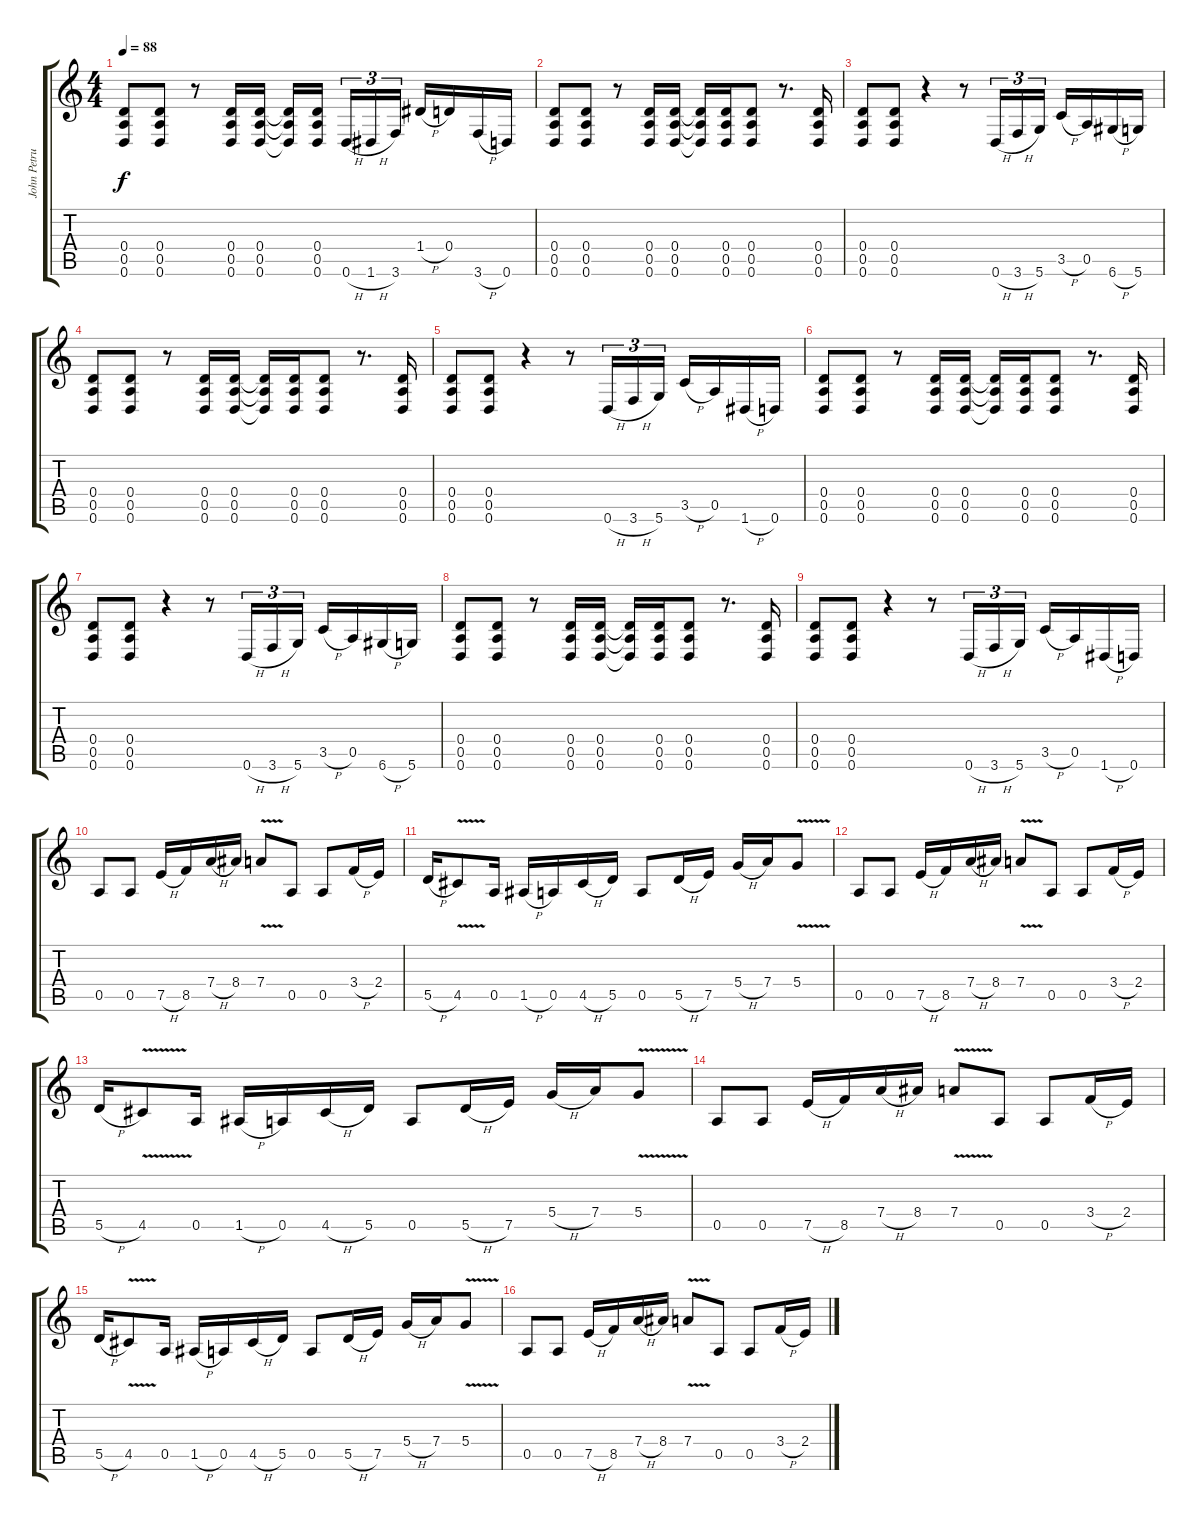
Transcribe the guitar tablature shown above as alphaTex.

\track ("John Petrucci" "John Petru") {instrument distortionguitar}
\staff {score tabs}
\tuning (E4 B3 G3 D3 A2 D2) {hide}
\ts (4 4)
\tempo 88
\clef g2
\ks c
(0.4 0.5 0.6).8{dy f} (0.4 0.5 0.6).8 r.8 (0.4 0.5 0.6).16 (0.4 0.5 0.6).16 (0.4{t} 0.5{t} 0.6{t}).16 (0.4 0.5 0.6).16 0.6{h}.16{tu (3 2)} 1.6{h}.16{tu (3 2)} 3.6.16{tu (3 2)} 1.4{h}.16 0.4.16 3.6{h}.16 0.6.16 |
(0.4 0.5 0.6).8 (0.4 0.5 0.6).8 r.8 (0.4 0.5 0.6).16 (0.4 0.5 0.6).16 (0.4{t} 0.5{t} 0.6{t}).16 (0.4 0.5 0.6).16 (0.4 0.5 0.6).8 r.8{d} (0.4 0.5 0.6).16 |
(0.4 0.5 0.6).8 (0.4 0.5 0.6).8 r.4 r.8 0.6{h}.16{tu (3 2)} 3.6{h}.16{tu (3 2)} 5.6.16{tu (3 2)} 3.5{h}.16 0.5.16 6.6{h}.16 5.6.16 |
(0.4 0.5 0.6).8 (0.4 0.5 0.6).8 r.8 (0.4 0.5 0.6).16 (0.4 0.5 0.6).16 (0.4{t} 0.5{t} 0.6{t}).16 (0.4 0.5 0.6).16 (0.4 0.5 0.6).8 r.8{d} (0.4 0.5 0.6).16 |
(0.4 0.5 0.6).8 (0.4 0.5 0.6).8 r.4 r.8 0.6{h}.16{tu (3 2)} 3.6{h}.16{tu (3 2)} 5.6.16{tu (3 2)} 3.5{h}.16 0.5.16 1.6{h}.16 0.6.16 |
(0.4 0.5 0.6).8 (0.4 0.5 0.6).8 r.8 (0.4 0.5 0.6).16 (0.4 0.5 0.6).16 (0.4{t} 0.5{t} 0.6{t}).16 (0.4 0.5 0.6).16 (0.4 0.5 0.6).8 r.8{d} (0.4 0.5 0.6).16 |
(0.4 0.5 0.6).8 (0.4 0.5 0.6).8 r.4 r.8 0.6{h}.16{tu (3 2)} 3.6{h}.16{tu (3 2)} 5.6.16{tu (3 2)} 3.5{h}.16 0.5.16 6.6{h}.16 5.6.16 |
(0.4 0.5 0.6).8 (0.4 0.5 0.6).8 r.8 (0.4 0.5 0.6).16 (0.4 0.5 0.6).16 (0.4{t} 0.5{t} 0.6{t}).16 (0.4 0.5 0.6).16 (0.4 0.5 0.6).8 r.8{d} (0.4 0.5 0.6).16 |
(0.4 0.5 0.6).8 (0.4 0.5 0.6).8 r.4 r.8 0.6{h}.16{tu (3 2)} 3.6{h}.16{tu (3 2)} 5.6.16{tu (3 2)} 3.5{h}.16 0.5.16 1.6{h}.16 0.6.16 |
0.5.8 0.5.8 7.5{h}.16 8.5.16 7.4{h}.16 8.4.16 7.4{v}.8 0.5.8 0.5.8 3.4{h}.16 2.4.16 |
5.5{h}.16 4.5{v}.8 0.5.16 1.5{h}.16 0.5.16 4.5{h}.16 5.5.16 0.5.8 5.5{h}.16 7.5.16 5.4{h}.16 7.4.16 5.4{v}.8 |
0.5.8 0.5.8 7.5{h}.16 8.5.16 7.4{h}.16 8.4.16 7.4{v}.8 0.5.8 0.5.8 3.4{h}.16 2.4.16 |
5.5{h}.16 4.5{v}.8 0.5.16 1.5{h}.16 0.5.16 4.5{h}.16 5.5.16 0.5.8 5.5{h}.16 7.5.16 5.4{h}.16 7.4.16 5.4{v}.8 |
0.5.8 0.5.8 7.5{h}.16 8.5.16 7.4{h}.16 8.4.16 7.4{v}.8 0.5.8 0.5.8 3.4{h}.16 2.4.16 |
5.5{h}.16 4.5{v}.8 0.5.16 1.5{h}.16 0.5.16 4.5{h}.16 5.5.16 0.5.8 5.5{h}.16 7.5.16 5.4{h}.16 7.4.16 5.4{v}.8 |
0.5.8 0.5.8 7.5{h}.16 8.5.16 7.4{h}.16 8.4.16 7.4{v}.8 0.5.8 0.5.8 3.4{h}.16 2.4.16
